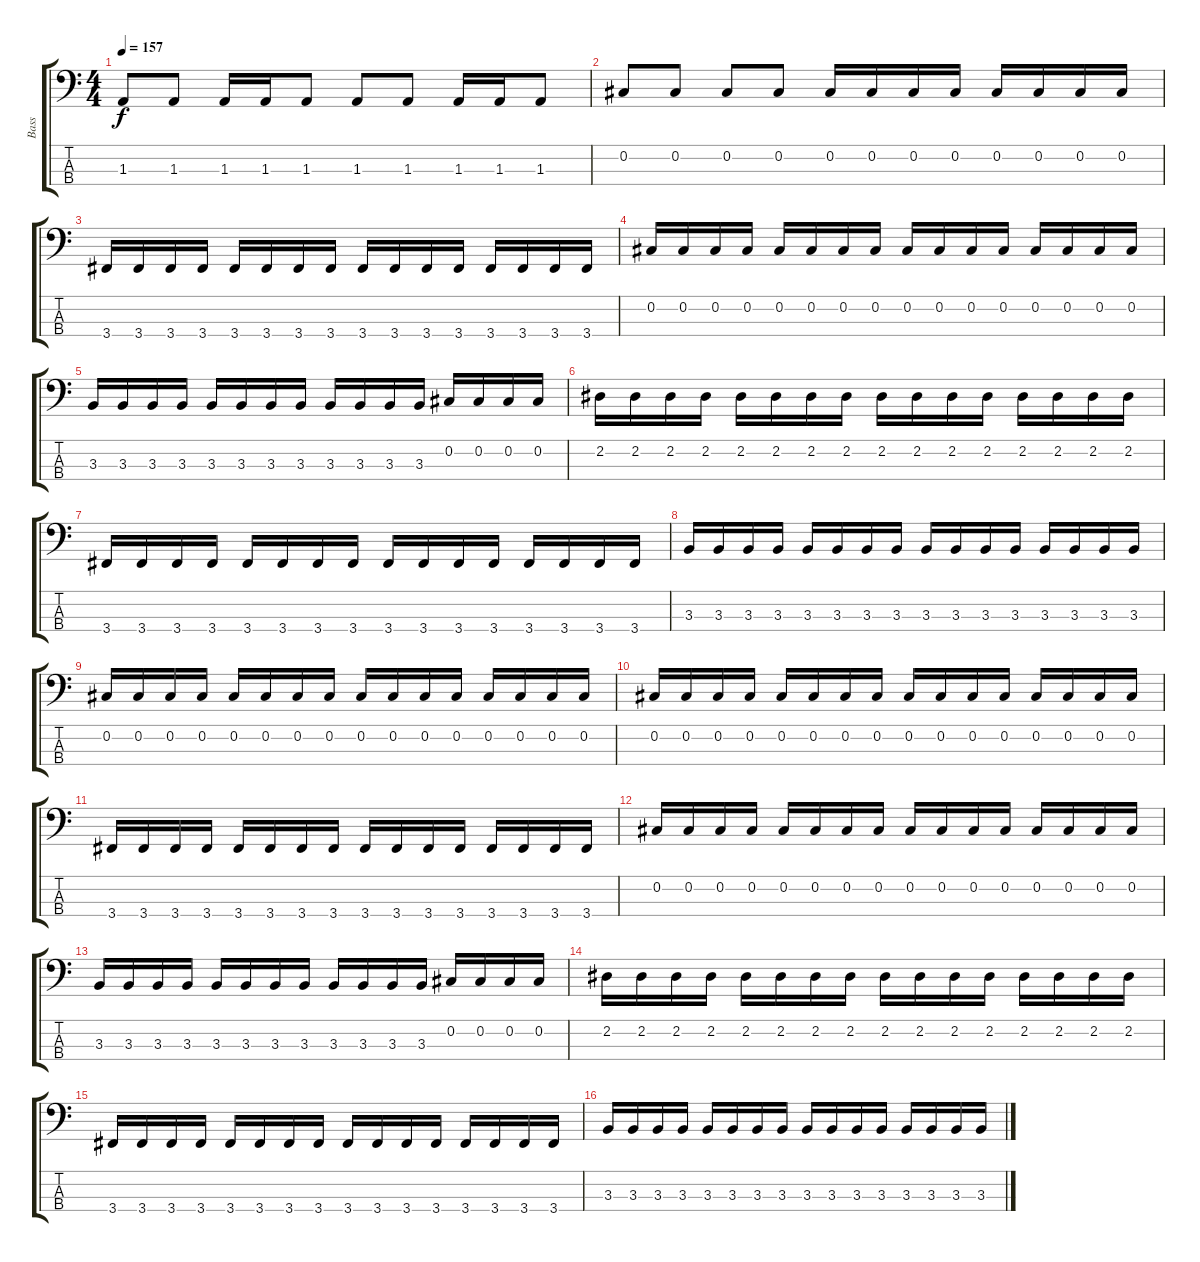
\track ("Bass" "Bass") {instrument electricbassfinger}
\staff {score tabs}
\tuning (Gb2 Db2 Ab1 Eb1) {hide}
\ts (4 4)
\tempo 157
\clef f4
\ks c
1.3.8{dy f} 1.3.8 1.3.16 1.3.16 1.3.8 1.3.8 1.3.8 1.3.16 1.3.16 1.3.8 |
0.2.8 0.2.8 0.2.8 0.2.8 0.2.16 0.2.16 0.2.16 0.2.16 0.2.16 0.2.16 0.2.16 0.2.16 |
3.4.16 3.4.16 3.4.16 3.4.16 3.4.16 3.4.16 3.4.16 3.4.16 3.4.16 3.4.16 3.4.16 3.4.16 3.4.16 3.4.16 3.4.16 3.4.16 |
0.2.16 0.2.16 0.2.16 0.2.16 0.2.16 0.2.16 0.2.16 0.2.16 0.2.16 0.2.16 0.2.16 0.2.16 0.2.16 0.2.16 0.2.16 0.2.16 |
3.3.16 3.3.16 3.3.16 3.3.16 3.3.16 3.3.16 3.3.16 3.3.16 3.3.16 3.3.16 3.3.16 3.3.16 0.2.16 0.2.16 0.2.16 0.2.16 |
2.2.16 2.2.16 2.2.16 2.2.16 2.2.16 2.2.16 2.2.16 2.2.16 2.2.16 2.2.16 2.2.16 2.2.16 2.2.16 2.2.16 2.2.16 2.2.16 |
3.4.16 3.4.16 3.4.16 3.4.16 3.4.16 3.4.16 3.4.16 3.4.16 3.4.16 3.4.16 3.4.16 3.4.16 3.4.16 3.4.16 3.4.16 3.4.16 |
3.3.16 3.3.16 3.3.16 3.3.16 3.3.16 3.3.16 3.3.16 3.3.16 3.3.16 3.3.16 3.3.16 3.3.16 3.3.16 3.3.16 3.3.16 3.3.16 |
0.2.16 0.2.16 0.2.16 0.2.16 0.2.16 0.2.16 0.2.16 0.2.16 0.2.16 0.2.16 0.2.16 0.2.16 0.2.16 0.2.16 0.2.16 0.2.16 |
0.2.16 0.2.16 0.2.16 0.2.16 0.2.16 0.2.16 0.2.16 0.2.16 0.2.16 0.2.16 0.2.16 0.2.16 0.2.16 0.2.16 0.2.16 0.2.16 |
3.4.16 3.4.16 3.4.16 3.4.16 3.4.16 3.4.16 3.4.16 3.4.16 3.4.16 3.4.16 3.4.16 3.4.16 3.4.16 3.4.16 3.4.16 3.4.16 |
0.2.16 0.2.16 0.2.16 0.2.16 0.2.16 0.2.16 0.2.16 0.2.16 0.2.16 0.2.16 0.2.16 0.2.16 0.2.16 0.2.16 0.2.16 0.2.16 |
3.3.16 3.3.16 3.3.16 3.3.16 3.3.16 3.3.16 3.3.16 3.3.16 3.3.16 3.3.16 3.3.16 3.3.16 0.2.16 0.2.16 0.2.16 0.2.16 |
2.2.16 2.2.16 2.2.16 2.2.16 2.2.16 2.2.16 2.2.16 2.2.16 2.2.16 2.2.16 2.2.16 2.2.16 2.2.16 2.2.16 2.2.16 2.2.16 |
3.4.16 3.4.16 3.4.16 3.4.16 3.4.16 3.4.16 3.4.16 3.4.16 3.4.16 3.4.16 3.4.16 3.4.16 3.4.16 3.4.16 3.4.16 3.4.16 |
3.3.16 3.3.16 3.3.16 3.3.16 3.3.16 3.3.16 3.3.16 3.3.16 3.3.16 3.3.16 3.3.16 3.3.16 3.3.16 3.3.16 3.3.16 3.3.16
